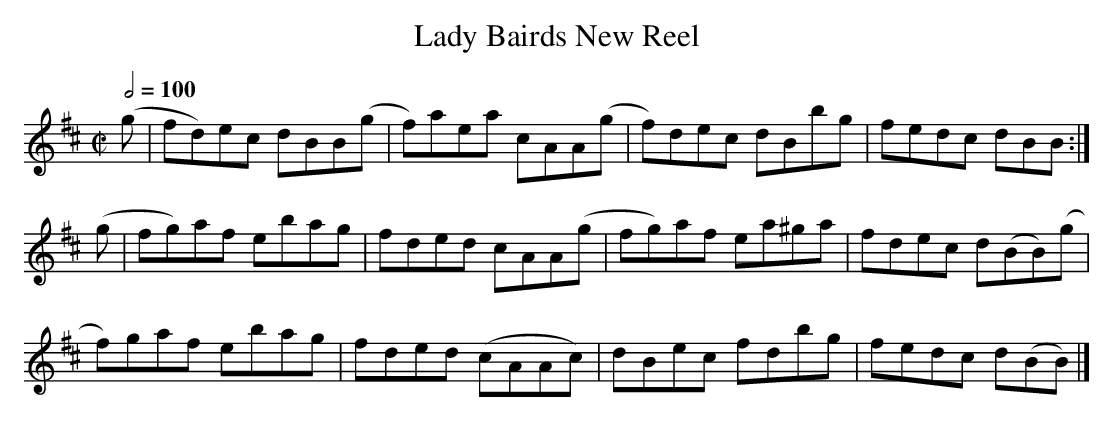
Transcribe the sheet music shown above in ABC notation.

X:1
T:Lady Bairds New Reel
M:C|
L:1/8
Q:1/2=100
K:BMin
(g|fd)ec dBB(g|f)aea cAA(g|f)dec dBbg |fedc dBB   :|
(g|fg)af ebag |fded  cAA(g|fg)af ea^ga|fdec d(BB)(g|
   f)gaf ebag |fded (cAAc)|dBec  fdbg |fedc d(BB) |]
